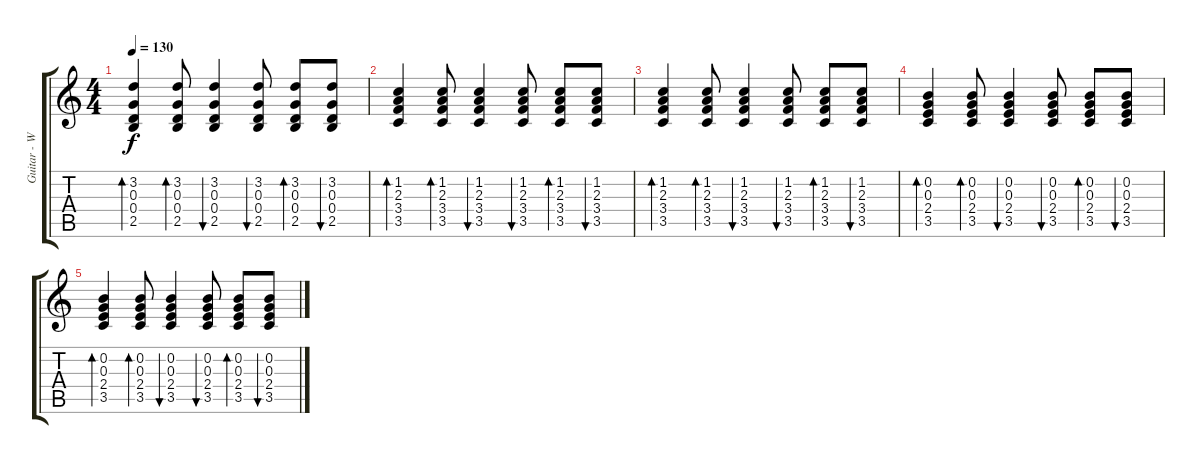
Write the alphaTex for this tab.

\track ("Guitar - Wayne" "Guitar - W") {instrument acousticguitarsteel}
\staff {score tabs}
\tuning (E4 B3 G3 D3 A2 E2) {hide}
\ts (4 4)
\tempo 130
\clef g2
\ks c
(3.2 0.3 0.4 2.5).4{bd 30 dy f} (3.2 0.3 0.4 2.5).8{bd 30} (3.2 0.3 0.4 2.5).4{bu 30} (3.2 0.3 0.4 2.5).8{bu 30} (3.2 0.3 0.4 2.5).8{bd 30} (3.2 0.3 0.4 2.5).8{bu 30} |
(1.2 2.3 3.4 3.5).4{bd 30} (1.2 2.3 3.4 3.5).8{bd 30} (1.2 2.3 3.4 3.5).4{bu 30} (1.2 2.3 3.4 3.5).8{bu 30} (1.2 2.3 3.4 3.5).8{bd 30} (1.2 2.3 3.4 3.5).8{bu 30} |
(1.2 2.3 3.4 3.5).4{bd 30} (1.2 2.3 3.4 3.5).8{bd 30} (1.2 2.3 3.4 3.5).4{bu 30} (1.2 2.3 3.4 3.5).8{bu 30} (1.2 2.3 3.4 3.5).8{bd 30} (1.2 2.3 3.4 3.5).8{bu 30} |
(0.2 0.3 2.4 3.5).4{bd 30} (0.2 0.3 2.4 3.5).8{bd 30} (0.2 0.3 2.4 3.5).4{bu 30} (0.2 0.3 2.4 3.5).8{bu 30} (0.2 0.3 2.4 3.5).8{bd 30} (0.2 0.3 2.4 3.5).8{bu 30} |
(0.2 0.3 2.4 3.5).4{bd 30} (0.2 0.3 2.4 3.5).8{bd 30} (0.2 0.3 2.4 3.5).4{bu 30} (0.2 0.3 2.4 3.5).8{bu 30} (0.2 0.3 2.4 3.5).8{bd 30} (0.2 0.3 2.4 3.5).8{bu 30}
